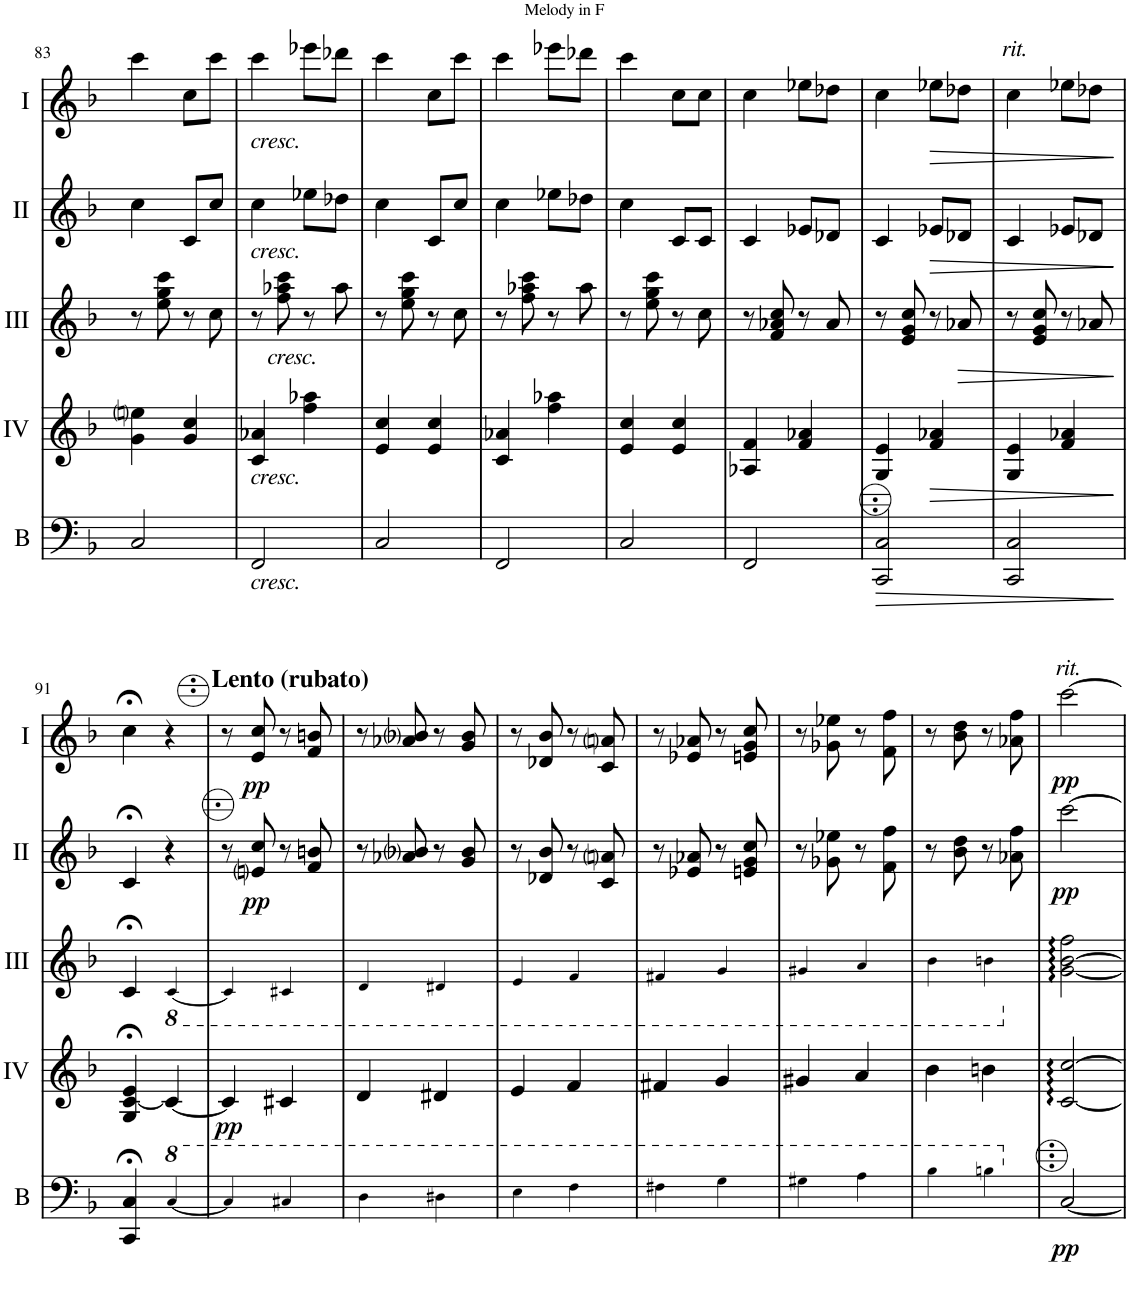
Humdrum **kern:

**kern	**dynam	**kern	**dynam	**kern	**dynam	**kern	**dynam	**kern	**dynam
*part5	*part5	*part4	*part4	*part3	*part3	*part2	*part2	*part1	*part1
*staff5	*staff5	*staff4	*staff4	*staff3	*staff3	*staff2	*staff2	*staff1	*staff1
*I"Bass	*	*I"Acc. 4	*	*I"Acc. 3	*	*I"Acc. 2	*	*I"Acc. 1	*
*I'B	*	*	*	*	*	*	*	*	*
!!LO:PB:g=z
*clefF4	*	*clefG2	*	*clefG2	*	*clefG2	*	*clefG2	*
*Trd7c12	*	*Trd7c12	*	*	*	*	*	*	*
*k[b-]	*	*k[b-]	*	*k[b-]	*	*k[b-]	*	*k[b-]	*
*M2/4	*	*M2/4	*	*M2/4	*	*M2/4	*	*M2/4	*
=83	=83	=83	=83	=83	=83	=83	=83	=83	=83
2C/	.	4g\ 4eeni\	.	8r	.	4cc\	.	4cc\	.
.	.	.	.	8ee\ 8gg\ 8ccc\	.	.	.	.	.
.	.	4g/ 4cc/	.	8r	.	8c/L	.	8c\L	.
.	.	.	.	8cc\	.	8cc/J	.	8cc\J	.
=84	=84	=84	=84	=84	=84	=84	=84	=84	=84
!	!	!	!	!	!	!	!	!LO:TX:b:i:t=cresc.	!
!	!	!	!	!	!	!LO:TX:b:i:t=cresc.	!	!	!
!	!	!LO:TX:b:i:t=cresc.	!	!	!	!	!	!	!
!LO:TX:b:i:t=cresc.	!	!	!	!	!	!	!	!	!
2FF/	.	4c/ 4a-X/	.	8r	.	4cc\	.	4cc\	.
!	!	!	!	!LO:TX:b:i:t=cresc.	!	!	!	!	!
.	.	.	.	8ff\ 8aa-X\ 8ccc\	.	.	.	.	.
.	.	4ff\ 4aa-X\	.	8r	.	8ee-X\L	.	8ee-X\L	.
.	.	.	.	8aa-\	.	8dd-X\J	.	8dd-X\J	.
=85	=85	=85	=85	=85	=85	=85	=85	=85	=85
2C/	.	4e/ 4cc/	.	8r	.	4cc\	.	4cc\	.
.	.	.	.	8ee\ 8gg\ 8ccc\	.	.	.	.	.
.	.	4e/ 4cc/	.	8r	.	8c/L	.	8c\L	.
.	.	.	.	8cc\	.	8cc/J	.	8cc\J	.
=86	=86	=86	=86	=86	=86	=86	=86	=86	=86
2FF/	.	4c/ 4a-X/	.	8r	.	4cc\	.	4cc\	.
.	.	.	.	8ff\ 8aa-X\ 8ccc\	.	.	.	.	.
.	.	4ff\ 4aa-X\	.	8r	.	8ee-X\L	.	8ee-X\L	.
.	.	.	.	8aa-\	.	8dd-X\J	.	8dd-X\J	.
=87	=87	=87	=87	=87	=87	=87	=87	=87	=87
2C/	.	4e/ 4cc/	.	8r	.	4cc\	.	4cc\	.
.	.	.	.	8ee\ 8gg\ 8ccc\	.	.	.	.	.
.	.	4e/ 4cc/	.	8r	.	8c/L	.	8c\L	.
.	.	.	.	8cc\	.	8c/J	.	8c\J	.
=88	=88	=88	=88	=88	=88	=88	=88	=88	=88
2FF/	.	4A-X/ 4f/	.	8r	.	4c/	.	4c\	.
.	.	.	.	8f/ 8a-X/ 8cc/	.	.	.	.	.
.	.	4f/ 4a-X/	.	8r	.	8e-X/L	.	8e-X\L	.
.	.	.	.	8a-/	.	8d-X/J	.	8d-X\J	.
=89	=89	=89	=89	=89	=89	=89	=89	=89	=89
!	!LO:HP:b	!	!	!	!	!	!	!	!
2CC/ 2C/	>	4G/ 4e/	.	8r	.	4c/	.	4c\	.
.	.	.	.	8e/ 8g/ 8cc/	.	.	.	.	.
!	!	!	!LO:HP:b	!	!	!	!LO:HP:b	!	!LO:HP:b
.	.	4f/ 4a-X/	>	8r	.	8e-X/L	>	8e-X\L	>
!	!	!	!	!	!LO:HP:b	!	!	!	!
.	.	.	.	8a-X/	>	8d-X/J	.	8d-X\J	.
=90	=90	=90	=90	=90	=90	=90	=90	=90	=90
!	!	!	!	!	!	!	!	!LO:TX:a:i:t=rit.	!
2CC/ 2C/	.	4G/ 4e/	.	8r	.	4c/	.	4c\	.
.	.	.	.	8e/ 8g/ 8cc/	.	.	.	.	.
.	.	4f/ 4a-X/	.	8r	.	8e-X/L	.	8e-X\L	.
.	.	.	.	8a-X/	.	8d-X/J	.	8d-X\J	.
.	]	.	]	.	]	.	]	.	]
!!LO:LB:g=z
=91	=91	=91	=91	=91	=91	=91	=91	=91	=91
4CC/;< 4C/;<	.	4G/;< [4c/;< 4e/;<	.	4c;</	.	4c;</	.	4c;<\	.
*8va	*	*	*	*	*	*	*	*	*
*	*	*	*	*8ba	*	*	*	*	*
4c/	.	4c/_	.	4C/	.	4r	.	4r	.
=92	=92	=92	=92	=92	=92	=92	=92	=92	=92
!	!	!	!	!	!	!	!	!LO:TX:a:B:t=Lento (rubato)	!
!	!	!	!LO:DY:b	!	!	!	!	!	!
4c/	.	4c/]	pp	4C/	.	8r	.	8r	.
!	!	!	!	!	!	!	!LO:DY:b	!	!LO:DY:b
.	.	.	.	.	.	8eni/ 8cc/	pp	8e/ 8cc/	pp
4c#X/	.	4c#X/	.	4C#X/	.	8r	.	8r	.
.	.	.	.	.	.	8f/ 8bn/	.	8f/ 8bn/	.
=93	=93	=93	=93	=93	=93	=93	=93	=93	=93
4d\	.	4d/	.	4D/	.	8r	.	8r	.
.	.	.	.	.	.	8a-X/ 8b-i/	.	8a-X/ 8b-i/	.
4d#X\	.	4d#X/	.	4D#X/	.	8r	.	8r	.
.	.	.	.	.	.	8g/ 8b-/	.	8g/ 8b-/	.
=94	=94	=94	=94	=94	=94	=94	=94	=94	=94
4e\	.	4e/	.	4E/	.	8r	.	8r	.
.	.	.	.	.	.	8d-X/ 8b-/	.	8d-X/ 8b-/	.
4f\	.	4f/	.	4F/	.	8r	.	8r	.
.	.	.	.	.	.	8c/ 8ani/	.	8c/ 8ani/	.
=95	=95	=95	=95	=95	=95	=95	=95	=95	=95
4f#X\	.	4f#X/	.	4F#X/	.	8r	.	8r	.
.	.	.	.	.	.	8e-X/ 8a-X/	.	8e-X/ 8a-X/	.
4g\	.	4g/	.	4G/	.	8r	.	8r	.
.	.	.	.	.	.	8en/ 8g/ 8cc/	.	8en/ 8g/ 8cc/	.
=96	=96	=96	=96	=96	=96	=96	=96	=96	=96
4g#X\	.	4g#X/	.	4G#X/	.	8r	.	8r	.
.	.	.	.	.	.	8g-X\ 8ee-X\	.	8g-X\ 8ee-X\	.
4a\	.	4a/	.	4A/	.	8r	.	8r	.
.	.	.	.	.	.	8f\ 8ff\	.	8f\ 8ff\	.
=97	=97	=97	=97	=97	=97	=97	=97	=97	=97
4b-\	.	4b-\	.	4B-\	.	8r	.	8r	.
.	.	.	.	.	.	8b-\ 8dd\	.	8b-\ 8dd\	.
4bn\	.	4bn\	.	4Bn\	.	8r	.	8r	.
.	.	.	.	.	.	8a-X\ 8ff\	.	8a-X\ 8ff\	.
=98	=98	=98	=98	=98	=98	=98	=98	=98	=98
*X8va	*	*	*	*	*	*	*	*	*
*	*	*	*	*X8ba	*	*	*	*	*
!	!	!	!	!	!	!	!	!LO:TX:a:i:t=rit.	!
!	!LO:DY:b	!	!	!	!	!	!LO:DY:b	!	!LO:DY:b
[2C/	pp	[2c/ [2cc/	.	[2g\ [2b-\ 2ff\	.	[2ccc\	pp	[2ccc\	pp
=	=	=	=	=	=	=	=	=	=
*-	*-	*-	*-	*-	*-	*-	*-	*-	*-
